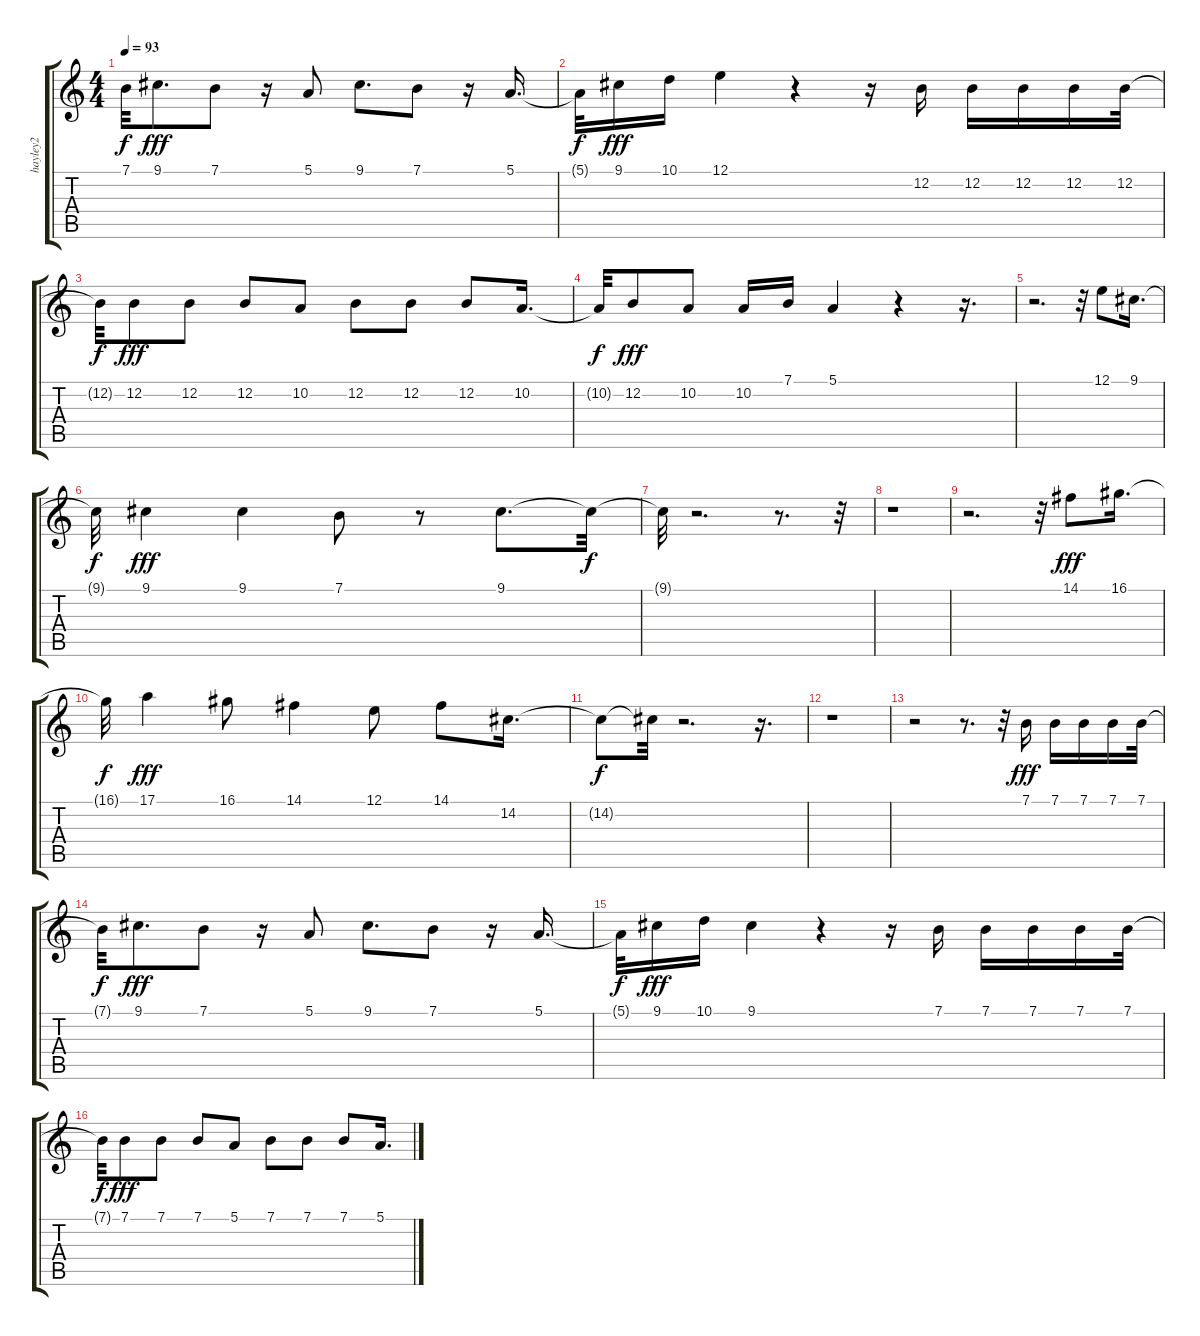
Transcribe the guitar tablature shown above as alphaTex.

\track ("hayley2" "hayley2") {instrument recorder}
\staff {score tabs}
\tuning (E4 B3 G3 D3 A2 E2) {hide}
\ts (4 4)
\tempo 93
\clef g2
\ks c
7.1{t}.32{dy f} 9.1.8{d dy fff} 7.1.8 r.16 5.1.8 9.1.8{d} 7.1.8 r.16 5.1.16{d} |
5.1{t}.32{dy f} 9.1.16{dy fff} 10.1.16 12.1.4 r.4 r.16 12.2.16 12.2.16 12.2.16 12.2.16 12.2.32 |
12.2{t}.32{dy f} 12.2.8{dy fff} 12.2.8 12.2.8 10.2.8 12.2.8 12.2.8 12.2.8 10.2.16{d} |
10.2{t}.32{dy f} 12.2.8{dy fff} 10.2.8 10.2.16 7.1.16 5.1.4 r.4 r.16{d} |
r.2{d} r.32 12.1.8 9.1.16{d} |
9.1{t}.32{dy f} 9.1.4{dy fff} 9.1.4 7.1.8 r.8 9.1.8{d} 9.1{t}.32{dy f} |
9.1{t}.32 r.2{d} r.8{d} r.32 |
r.1 |
r.2{d} r.32 14.1.8{dy fff} 16.1.16{d} |
16.1{t}.32{dy f} 17.1.4{dy fff} 16.1.8 14.1.4 12.1.8 14.1.8 14.2.16{d} |
14.2{t}.8{dy f} 14.2{t}.32 r.2{d} r.16{d} |
r.1 |
r.2 r.8{d} r.32 7.1.16{dy fff} 7.1.16 7.1.16 7.1.16 7.1.32 |
7.1{t}.32{dy f} 9.1.8{d dy fff} 7.1.8 r.16 5.1.8 9.1.8{d} 7.1.8 r.16 5.1.16{d} |
5.1{t}.32{dy f} 9.1.16{dy fff} 10.1.16 9.1.4 r.4 r.16 7.1.16 7.1.16 7.1.16 7.1.16 7.1.32 |
7.1{t}.32{dy f} 7.1.8{dy fff} 7.1.8 7.1.8 5.1.8 7.1.8 7.1.8 7.1.8 5.1.16{d}
